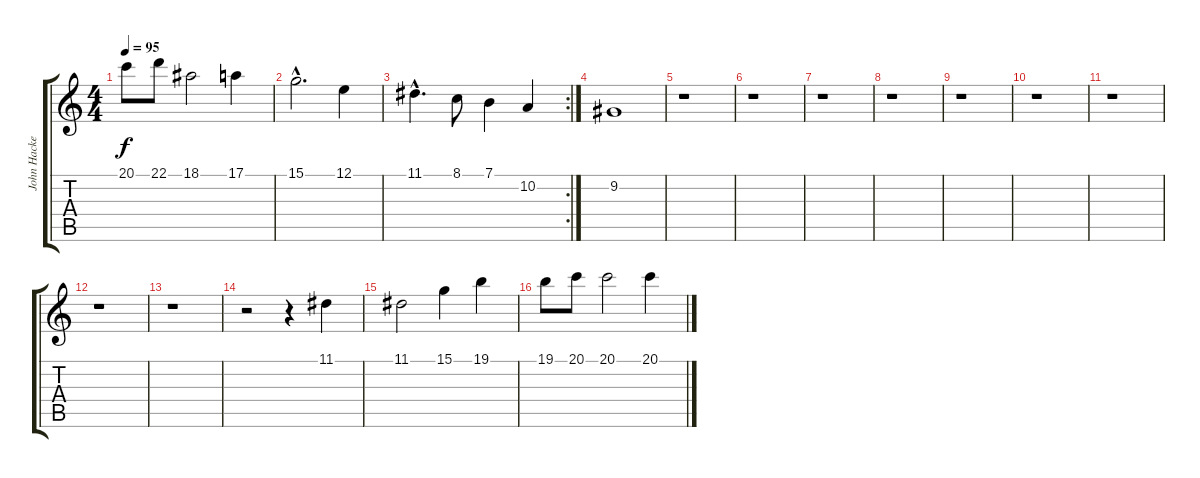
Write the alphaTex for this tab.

\track ("John Hackett - Flûte" "John Hacke") {instrument flute}
\staff {score tabs}
\tuning (E4 B3 G3 D3 A2 E2) {hide}
\ts (4 4)
\tempo 95
\clef g2
\ks c
20.1.8{dy f} 22.1.8 18.1.2 17.1.4 |
15.1{hac}.2{d} 12.1.4 |
\rc 2
11.1{hac}.4{d} 8.1.8 7.1.4 10.2.4 |
9.2.1 |
r.1 |
r.1 |
r.1 |
r.1 |
r.1 |
r.1 |
r.1 |
r.1 |
r.1 |
r.2 r.4 11.1.4 |
11.1.2 15.1.4 19.1.4 |
19.1.8 20.1.8 20.1.2 20.1.4
